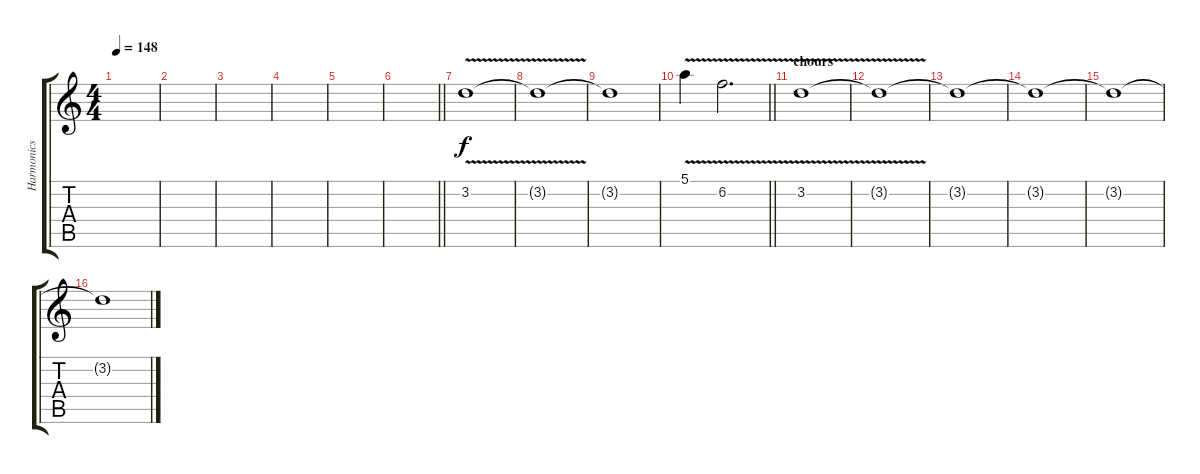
\track ("Harmonics" "Harmonics") {instrument guitarharmonics}
\staff {score tabs}
\tuning (E4 B3 G3 D3 A2 E2) {hide}
\ts (4 4)
\tempo 148
\clef g2
\ks c
|
|
|
|
|
\barLineRight lightlight
|
3.2{v}.1 |
3.2{t}.1 |
3.2{t}.1 |
\barLineRight lightlight
5.1{v}.4 6.2{v}.2{d} |
\section ("" "chours")
3.2{v}.1 |
3.2{t}.1 |
3.2{t}.1 |
3.2{t}.1 |
3.2{t}.1 |
3.2{t}.1
